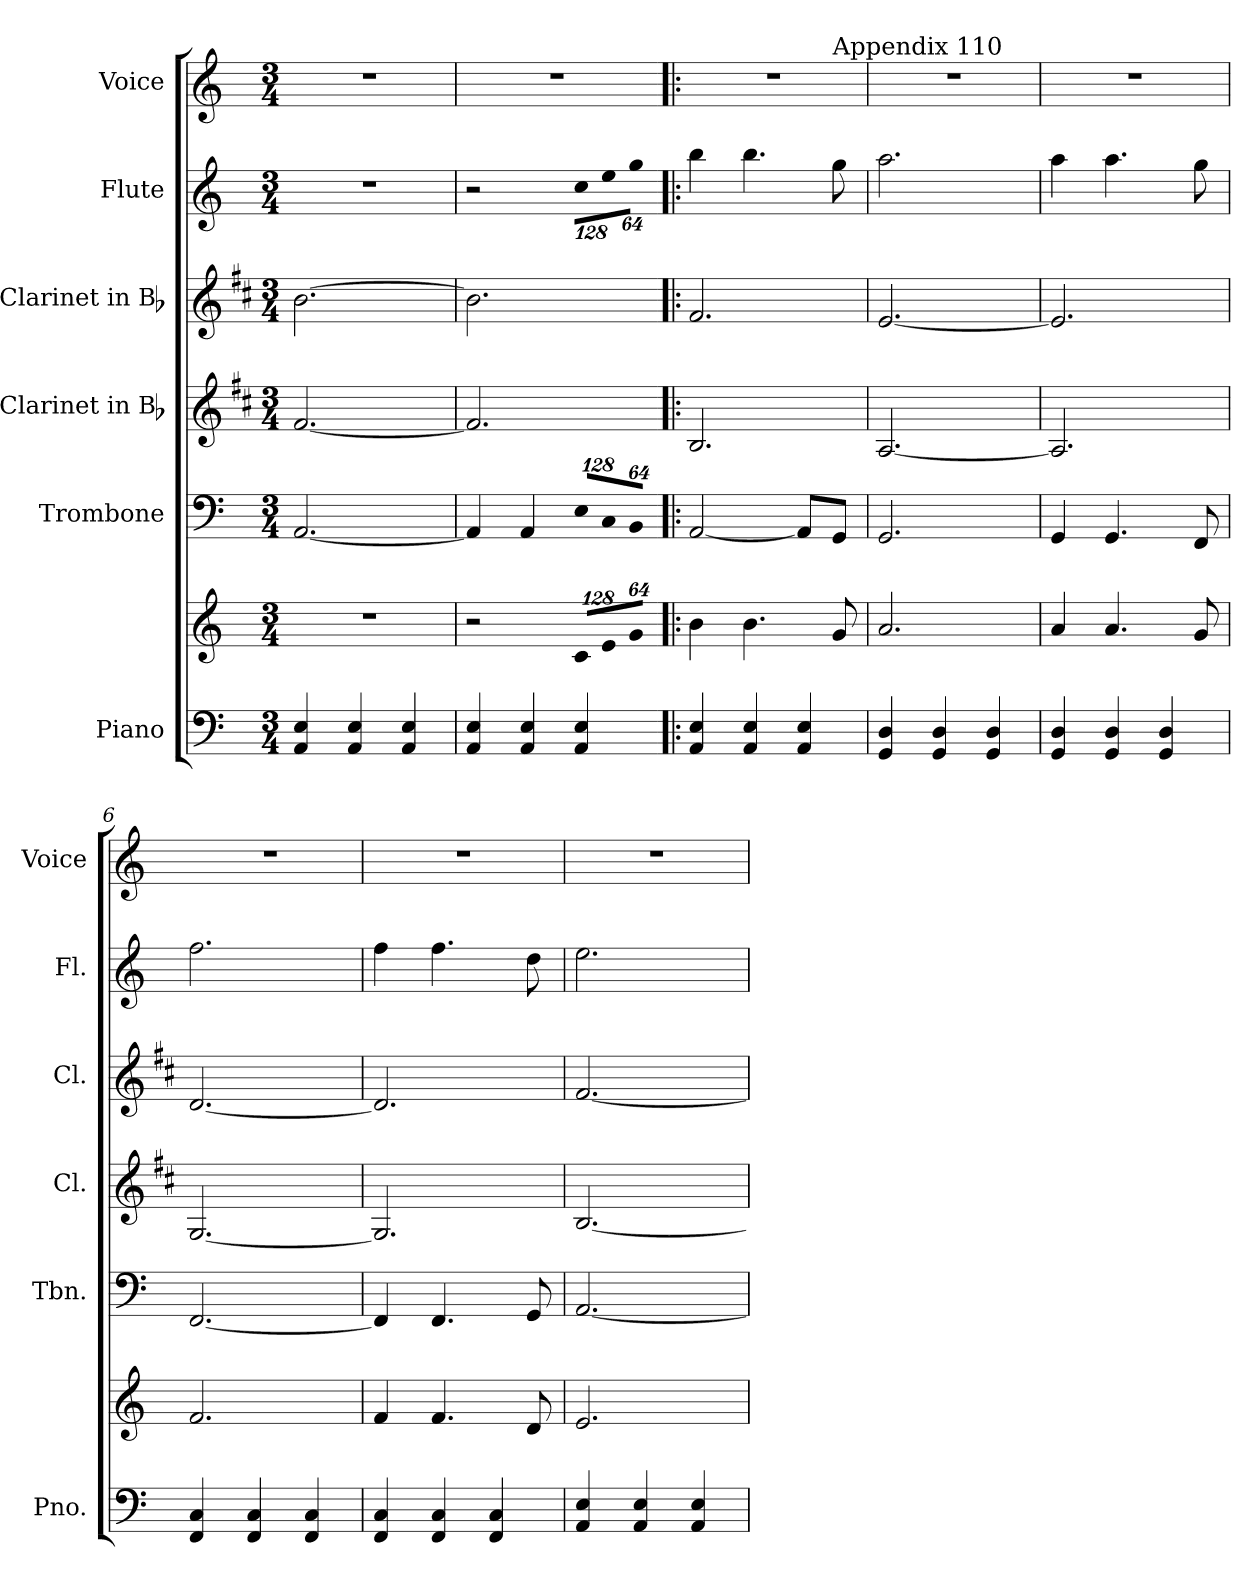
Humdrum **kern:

**kern	**kern	**kern	**kern	**kern	**kern	**kern
*part6	*part6	*part5	*part4	*part3	*part2	*part1
*staff7	*staff6	*staff5	*staff4	*staff3	*staff2	*staff1
*I"Piano	*	*I"Trombone	*I"Clarinet in Bb	*I"Clarinet in Bb	*I"Flute	*I"Voice
*I'Pno.	*	*I'Tbn.	*I'Cl.	*I'Cl.	*I'Fl.	*I'Voice
!!LO:PB:g=z
*clefF4	*clefG2	*clefF4	*clefG2	*clefG2	*clefG2	*clefG2
*	*	*	*ITrd1c2	*ITrd1c2	*	*
*k[]	*k[]	*k[]	*k[]	*k[]	*k[]	*k[]
*C:	*C:	*C:	*C:	*C:	*C:	*C:
*M3/4	*M3/4	*M3/4	*M3/4	*M3/4	*M3/4	*M3/4
*MM132	*MM132	*MM132	*MM132	*MM132	*MM132	*MM132
=1	=1	=1	=1	=1	=1	=1
!	!LO:N:vis=1	!	!	!	!LO:N:vis=1	!LO:N:vis=1
4AAi/ 4Ei	2.r	[2.AAi/	[2.ei/	[2.ai\	2.r	2.r
4AAi/ 4Ei	.	.	.	.	.	.
4AAi/ 4Ei	.	.	.	.	.	.
=2	=2	=2	=2	=2	=2	=2
!	!	!	!	!	!	!LO:N:vis=1
4AAi/ 4Ei	2r	4AAi/]	2.ei/]	2.ai\]	2r	2.r
4AAi/ 4Ei	.	4AAi/	.	.	.	.
*	*Xbrackettup	*	*	*	*	*
!	!LO:N:vis=8	!	!	!	!	!
*	*	*Xbrackettup	*	*	*	*
!	!	!LO:N:vis=8	!	!	!	!
*	*	*	*	*	*Xbrackettup	*
!	!	!	!	!	!LO:N:vis=8	!
4AAi/ 4Ei	1024%85ci/L	1024%85Ei/L	.	.	1024%85cci\L	.
!	!LO:N:vis=8	!LO:N:vis=8	!	!	!LO:N:vis=8	!
.	1024%85ei/	1024%85Ci/	.	.	1024%85eei\	.
!	!LO:N:vis=8	!LO:N:vis=8	!	!	!LO:N:vis=8	!
.	512%43gi/J	512%43BBi/J	.	.	512%43ggi\J	.
=3!|:	=3!|:	=3!|:	=3!|:	=3!|:	=3!|:	=3!|:
!	!	!	!	!	!	!LO:N:vis=1
*	*	*	*	*	*	*^
4AAi/ 4Ei	4bi\	[2AAi/	2.Ai/	2.ei/	4bbi\	2.r	2ryy
4AAi/ 4Ei	4.bi\	.	.	.	4.bbi\	.	.
4AAi/ 4Ei	.	8AAi/L]	.	.	.	.	8ryy
!	!	!	!	!	!	!	!LO:TX:a:t=Appendix 110
.	8gi/	8GGi/J	.	.	8ggi\	.	8ryy
=4	=4	=4	=4	=4	=4	=4	=4
!	!	!	!	!	!	!LO:N:vis=1	!
*	*	*	*	*	*	*v	*v
4GGi/ 4Di	2.ai/	2.GGi/	[2.Gi/	[2.di/	2.aai\	2.r
4GGi/ 4Di	.	.	.	.	.	.
4GGi/ 4Di	.	.	.	.	.	.
=5	=5	=5	=5	=5	=5	=5
!	!	!	!	!	!	!LO:N:vis=1
4GGi/ 4Di	4ai/	4GGi/	2.Gi/]	2.di/]	4aai\	2.r
4GGi/ 4Di	4.ai/	4.GGi/	.	.	4.aai\	.
4GGi/ 4Di	.	.	.	.	.	.
.	8gi/	8FFi/	.	.	8ggi\	.
=6	=6	=6	=6	=6	=6	=6
!	!	!	!	!	!	!LO:N:vis=1
4FFi/ 4Ci	2.fi/	[2.FFi/	[2.Fi/	[2.ci/	2.ffi\	2.r
4FFi/ 4Ci	.	.	.	.	.	.
4FFi/ 4Ci	.	.	.	.	.	.
=7	=7	=7	=7	=7	=7	=7
!	!	!	!	!	!	!LO:N:vis=1
4FFi/ 4Ci	4fi/	4FFi/]	2.Fi/]	2.ci/]	4ffi\	2.r
4FFi/ 4Ci	4.fi/	4.FFi/	.	.	4.ffi\	.
4FFi/ 4Ci	.	.	.	.	.	.
.	8di/	8GGi/	.	.	8ddi\	.
=8	=8	=8	=8	=8	=8	=8
!	!	!	!	!	!	!LO:N:vis=1
4AAi/ 4Ei	2.ei/	[2.AAi/	[2.Ai/	[2.ei/	2.eei\	2.r
4AAi/ 4Ei	.	.	.	.	.	.
4AAi/ 4Ei	.	.	.	.	.	.
=	=	=	=	=	=	=
*-	*-	*-	*-	*-	*-	*-
